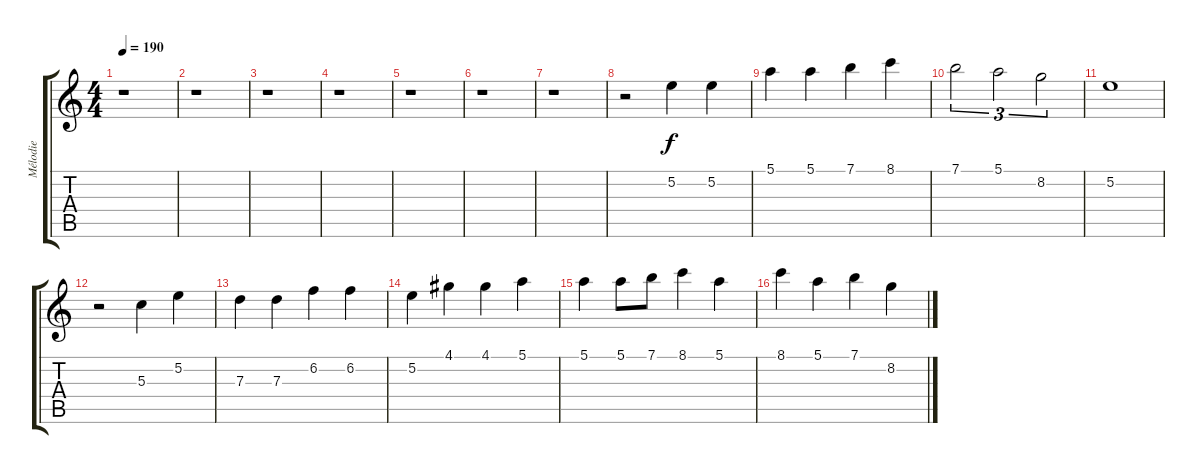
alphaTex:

\track ("Mélodie" "Mélodie") {instrument acousticguitarnylon}
\staff {score tabs}
\tuning (E4 B3 G3 D3 A2 E2) {hide}
\ts (4 4)
\tempo 190
\clef g2
\ks c
r.1{dy f} |
r.1 |
r.1 |
r.1 |
r.1 |
r.1 |
r.1 |
r.2 5.2.4 5.2.4 |
5.1.4 5.1.4 7.1.4 8.1.4 |
7.1.2{tu (3 2)} 5.1.2{tu (3 2)} 8.2.2{tu (3 2)} |
5.2.1 |
r.2 5.3.4 5.2.4 |
7.3.4 7.3.4 6.2.4 6.2.4 |
5.2.4 4.1.4 4.1.4 5.1.4 |
5.1.4 5.1.8 7.1.8 8.1.4 5.1.4 |
8.1.4 5.1.4 7.1.4 8.2.4
